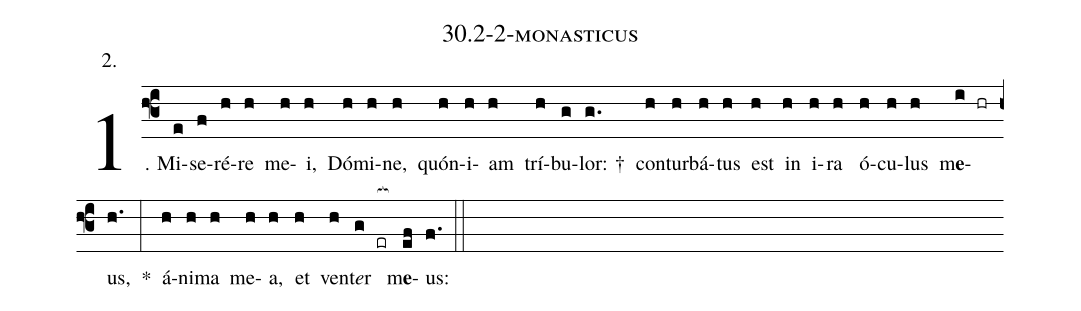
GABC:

name: 30.2-2-monasticus;
annotation: 2.;
%%
(f3)1. Mi(e)se(f)ré(h)re(h) me(h)i,(h) Dó(h)mi(h)ne,(h) quón(h)i(h)am(h) trí(h)bu(g)lor: †(g.) con(h)tur(h)bá(h)tus(h) est(h) in(h) i(h)ra(h) ó(h)cu(h)lus(h) m<b>e</b>(i hr)us,(h.) *(:) á(h)ni(h)ma(h) me(h)a,(h) et(h) ven(h)t<i>e</i>r(g er[ocb:1{]) m<b>e</b>(ef[ocb:0}])us:(f.) (::)
